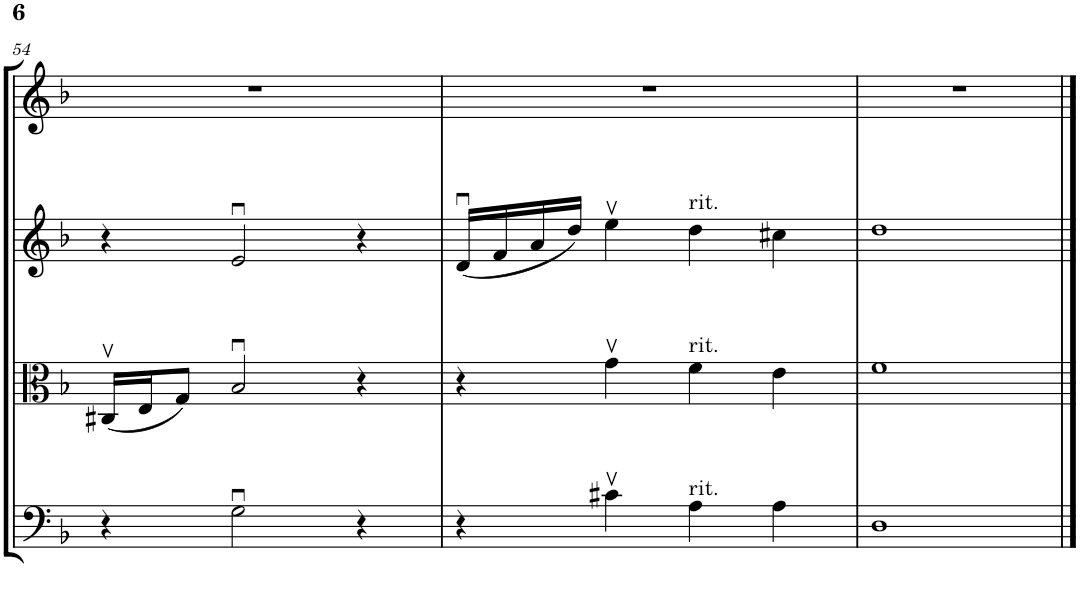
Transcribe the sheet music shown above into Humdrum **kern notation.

**kern	**kern	**kern	**kern
*part4	*part3	*part2	*part1
*staff4	*staff3	*staff2	*staff1
*I"Violoncello	*I"Viola	*I"Violin II	*I"Violin I
*I'Vc	*I'Vla	*I'Vln	*I'Vln
!!LO:PB:g=z
*clefF4	*clefC3	*clefG2	*clefG2
*k[b-]	*k[b-]	*k[b-]	*k[b-]
*M4/4	*M4/4	*M4/4	*M4/4
=54	=54	=54	=54
4r	(16C#Xv/LL	4r	1r
.	16E/J	.	.
.	8G/J)	.	.
2Gu\	2B-u/	2eu/	.
4r	4r	4r	.
=55	=55	=55	=55
4r	4r	(16du/LL	1r
.	.	16f/	.
.	.	16a/	.
.	.	16dd/JJ)	.
4c#Xv\	4gv\	4eev\	.
!	!	!LO:TX:a:t=rit.	!
!	!LO:TX:a:t=rit.	!	!
!LO:TX:a:t=rit.	!	!	!
4A\	4f\	4dd\	.
4A\	4e\	4cc#X\	.
=56	=56	=56	=56
1D	1f	1dd	1r
==	==	==	==
*-	*-	*-	*-
